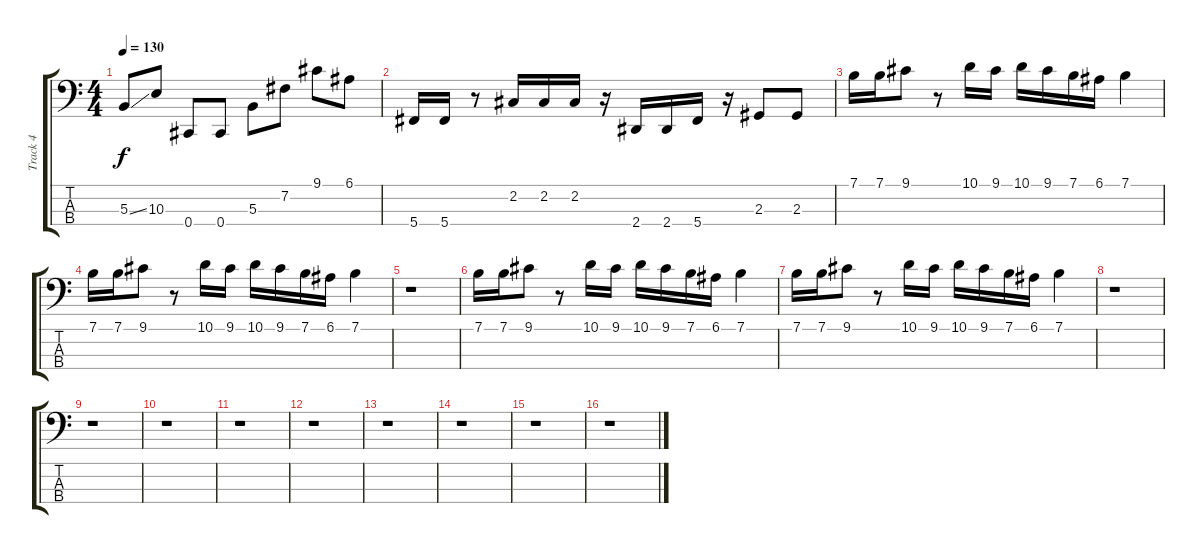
\track ("Track 4" "Track 4") {instrument fretlessbass}
\staff {score tabs}
\tuning (E2 B1 Gb1 Db1) {hide}
\ts (4 4)
\tempo 130
\clef f4
\ks c
5.3{ss}.8{dy f} 10.3.8 0.4.8 0.4.8 5.3.8 7.2.8 9.1.8 6.1.8 |
5.4.16 5.4.16 r.8 2.2.16 2.2.16 2.2.16 r.16 2.4.16 2.4.16 5.4.16 r.16 2.3.8 2.3.8 |
7.1.16 7.1.16 9.1.8 r.8 10.1.16 9.1.16 10.1.16 9.1.16 7.1.16 6.1.16 7.1.4 |
7.1.16 7.1.16 9.1.8 r.8 10.1.16 9.1.16 10.1.16 9.1.16 7.1.16 6.1.16 7.1.4 |
r.1 |
7.1.16 7.1.16 9.1.8 r.8 10.1.16 9.1.16 10.1.16 9.1.16 7.1.16 6.1.16 7.1.4 |
7.1.16 7.1.16 9.1.8 r.8 10.1.16 9.1.16 10.1.16 9.1.16 7.1.16 6.1.16 7.1.4 |
r.1 |
r.1 |
r.1 |
r.1 |
r.1 |
r.1 |
r.1 |
r.1 |
r.1
